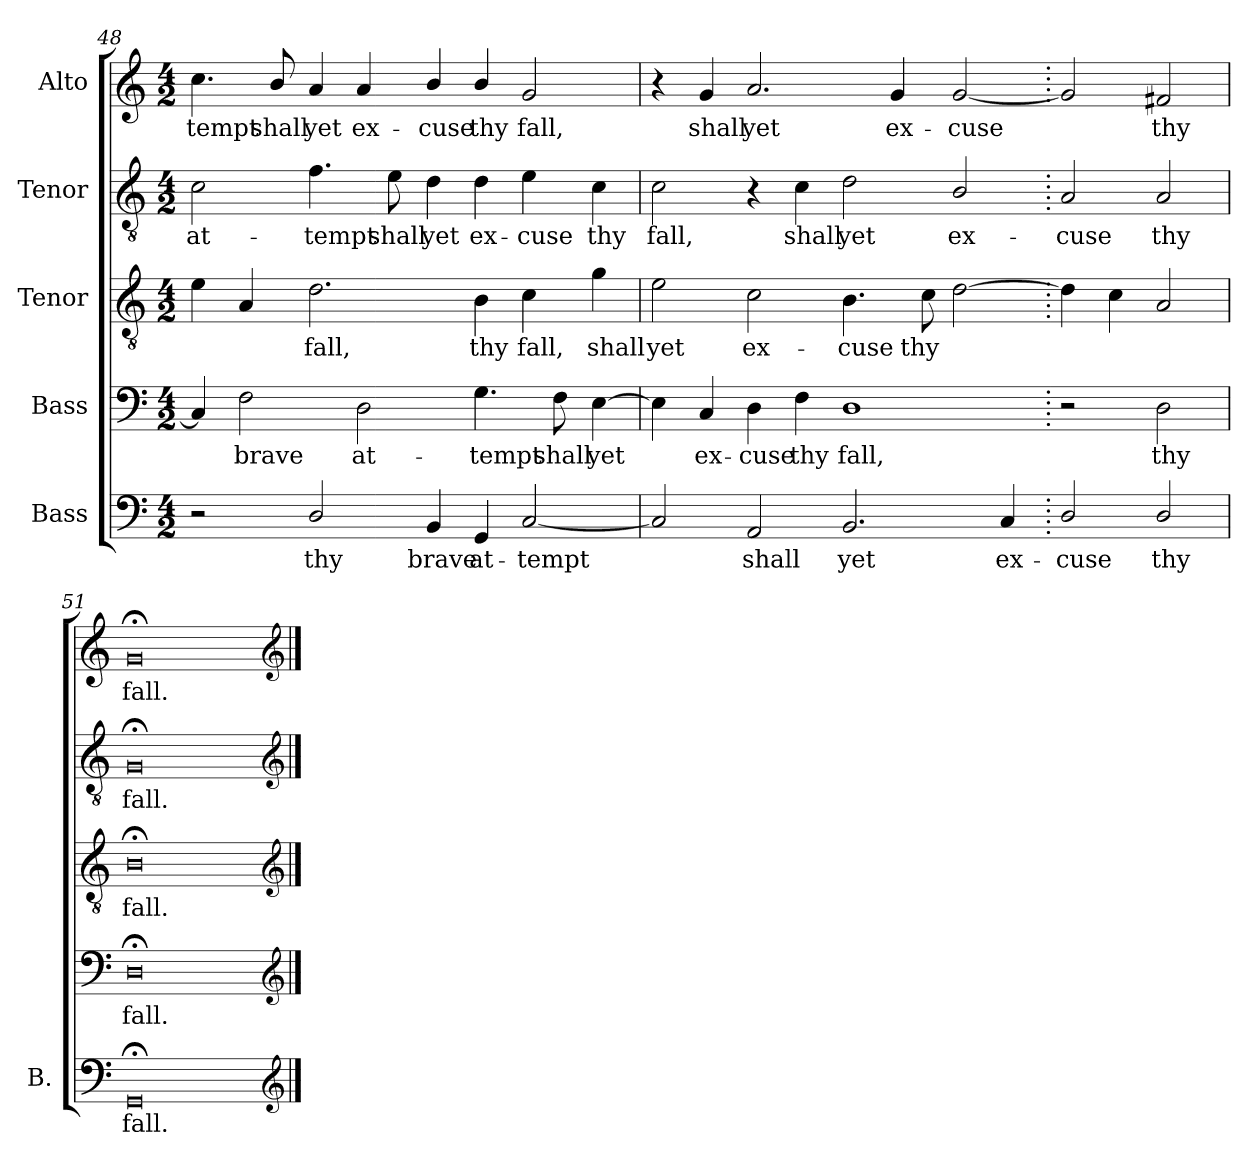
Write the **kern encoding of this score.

**kern	**text	**kern	**text	**kern	**text	**kern	**text	**kern	**text
*part5	*part5	*part4	*part4	*part3	*part3	*part2	*part2	*part1	*part1
*staff5	*staff5	*staff4	*staff4	*staff3	*staff3	*staff2	*staff2	*staff1	*staff1
*I"Bass	*	*I"Bass	*	*I"Tenor	*	*I"Tenor	*	*I"Alto	*
*I'B.	*	*	*	*	*	*	*	*	*
!!LO:LB:g=z
*clefF4	*	*clefF4	*	*clefGv2	*	*clefGv2	*	*clefG2	*
*	*	*ITrd7c12	*	*ITrd7c12	*	*ITrd7c12	*	*	*
*k[]	*	*k[]	*	*k[]	*	*k[]	*	*k[]	*
*C:	*	*C:	*	*C:	*	*C:	*	*C:	*
*M4/2	*	*M4/2	*	*M4/2	*	*M4/2	*	*M4/2	*
=48	=48	=48	=48	=48	=48	=48	=48	=48	=48
!	!	!	!	!	!	!	!LO:LY:b:color=#000000	!	!
!	!	!	!	!	!	!	!	!	!LO:LY:b:color=#000000
2r	.	4CCi/]	.	4Ei\	.	2Ci\	at-	4.cci\	-tempt
!	!	!	!LO:LY:b:color=#000000	!	!	!	!	!	!
.	.	2FFi\	brave	4AAi/	.	.	.	.	.
!	!	!	!	!	!	!	!	!	!LO:LY:b:color=#000000
.	.	.	.	.	.	.	.	8bi/	shall
!	!LO:LY:b:color=#000000	!	!	!	!	!	!	!	!
!	!	!	!	!	!LO:LY:b:color=#000000	!	!	!	!
!	!	!	!	!	!	!	!LO:LY:b:color=#000000	!	!
!	!	!	!	!	!	!	!	!	!LO:LY:b:color=#000000
2Di/	thy	.	.	2.Di\	fall,	4.Fi\	-tempt	4ai/	yet
!	!	!	!LO:LY:b:color=#000000	!	!	!	!	!	!
!	!	!	!	!	!	!	!	!	!LO:LY:b:color=#000000
.	.	2DDi\	at-	.	.	.	.	4ai/	ex-
!	!	!	!	!	!	!	!LO:LY:b:color=#000000	!	!
.	.	.	.	.	.	8Ei\	shall	.	.
!	!LO:LY:b:color=#000000	!	!	!	!	!	!	!	!
!	!	!	!	!	!	!	!LO:LY:b:color=#000000	!	!
!	!	!	!	!	!	!	!	!	!LO:LY:b:color=#000000
4BBi/	brave	.	.	.	.	4Di\	yet	4bi/	-cuse
!	!LO:LY:b:color=#000000	!	!	!	!	!	!	!	!
!	!	!	!LO:LY:b:color=#000000	!	!	!	!	!	!
!	!	!	!	!	!LO:LY:b:color=#000000	!	!	!	!
!	!	!	!	!	!	!	!LO:LY:b:color=#000000	!	!
!	!	!	!	!	!	!	!	!	!LO:LY:b:color=#000000
4GGi/	at-	4.GGi\	-tempt	4BBi\	thy	4Di\	ex-	4bi/	thy
!	!LO:LY:b:color=#000000	!	!	!	!	!	!	!	!
!	!	!	!	!	!LO:LY:b:color=#000000	!	!	!	!
!	!	!	!	!	!	!	!LO:LY:b:color=#000000	!	!
!	!	!	!	!	!	!	!	!	!LO:LY:b:color=#000000
[2Ci/	-tempt	.	.	4Ci\	fall,	4Ei\	-cuse	2gi/	fall,
!	!	!	!LO:LY:b:color=#000000	!	!	!	!	!	!
.	.	8FFi\	shall	.	.	.	.	.	.
!	!	!	!LO:LY:b:color=#000000	!	!	!	!	!	!
!	!	!	!	!	!LO:LY:b:color=#000000	!	!	!	!
!	!	!	!	!	!	!	!LO:LY:b:color=#000000	!	!
.	.	[4EEi\	yet	4Gi\	shall	4Ci\	thy	.	.
=49	=49	=49	=49	=49	=49	=49	=49	=49	=49
!	!	!	!	!	!LO:LY:b:color=#000000	!	!	!	!
!	!	!	!	!	!	!	!LO:LY:b:color=#000000	!	!
2Ci/]	.	4EEi\]	.	2Ei\	yet	2Ci\	fall,	4r	.
!	!	!	!LO:LY:b:color=#000000	!	!	!	!	!	!
!	!	!	!	!	!	!	!	!	!LO:LY:b:color=#000000
.	.	4CCi/	ex-	.	.	.	.	4gi/	shall
!	!LO:LY:b:color=#000000	!	!	!	!	!	!	!	!
!	!	!	!LO:LY:b:color=#000000	!	!	!	!	!	!
!	!	!	!	!	!LO:LY:b:color=#000000	!	!	!	!
!	!	!	!	!	!	!	!	!	!LO:LY:b:color=#000000
2AAi/	shall	4DDi\	-cuse	2Ci\	ex-	4r	.	2.ai/	yet
!	!	!	!LO:LY:b:color=#000000	!	!	!	!	!	!
!	!	!	!	!	!	!	!LO:LY:b:color=#000000	!	!
.	.	4FFi\	thy	.	.	4Ci\	shall	.	.
!	!LO:LY:b:color=#000000	!	!	!	!	!	!	!	!
!	!	!	!LO:LY:b:color=#000000	!	!	!	!	!	!
!	!	!	!	!	!LO:LY:b:color=#000000	!	!	!	!
!	!	!	!	!	!	!	!LO:LY:b:color=#000000	!	!
2.BBi/	yet	1DDi	fall,	4.BBi\	-cuse	2Di\	yet	.	.
!	!	!	!	!	!	!	!	!	!LO:LY:b:color=#000000
.	.	.	.	.	.	.	.	4gi/	ex-
!	!	!	!	!	!LO:LY:b:color=#000000	!	!	!	!
.	.	.	.	8Ci\	thy	.	.	.	.
!	!	!	!	!	!	!	!LO:LY:b:color=#000000	!	!
!	!	!	!	!	!	!	!	!	!LO:LY:b:color=#000000
.	.	.	.	[2Di\	.	2BBi/	ex-	[2gi/	-cuse
!	!LO:LY:b:color=#000000	!	!	!	!	!	!	!	!
4Ci/	ex-	.	.	.	.	.	.	.	.
=50.	=50.	=50.	=50.	=50.	=50.	=50.	=50.	=50.	=50.
!	!LO:LY:b:color=#000000	!	!	!	!	!	!	!	!
!	!	!	!	!	!	!	!LO:LY:b:color=#000000	!	!
2Di/	-cuse	2r	.	4Di\]	.	2AAi/	-cuse	2gi/]	.
.	.	.	.	4Ci\	.	.	.	.	.
!	!LO:LY:b:color=#000000	!	!	!	!	!	!	!	!
!	!	!	!LO:LY:b:color=#000000	!	!	!	!	!	!
!	!	!	!	!	!	!	!LO:LY:b:color=#000000	!	!
!	!	!	!	!	!	!	!	!	!LO:LY:b:color=#000000
2Di/	thy	2DDi\	thy	2AAi/	.	2AAi/	thy	2f#Xi/	thy
=51	=51	=51	=51	=51	=51	=51	=51	=51	=51
!	!LO:LY:b:color=#000000	!	!	!	!	!	!	!	!
!	!	!	!LO:LY:b:color=#000000	!	!	!	!	!	!
!	!	!	!	!	!LO:LY:b:color=#000000	!	!	!	!
!	!	!	!	!	!	!	!LO:LY:b:color=#000000	!	!
!	!	!	!	!	!	!	!	!	!LO:LY:b:color=#000000
0GG;i	fall.	0DD;i	fall.	0BB;i	fall.	0GG;i	fall.	0g;i	fall.
*clefG2	*	*clefG2	*	*clefG2	*	*clefG2	*	*clefG2	*
==	==	==	==	==	==	==	==	==	==
*-	*-	*-	*-	*-	*-	*-	*-	*-	*-
